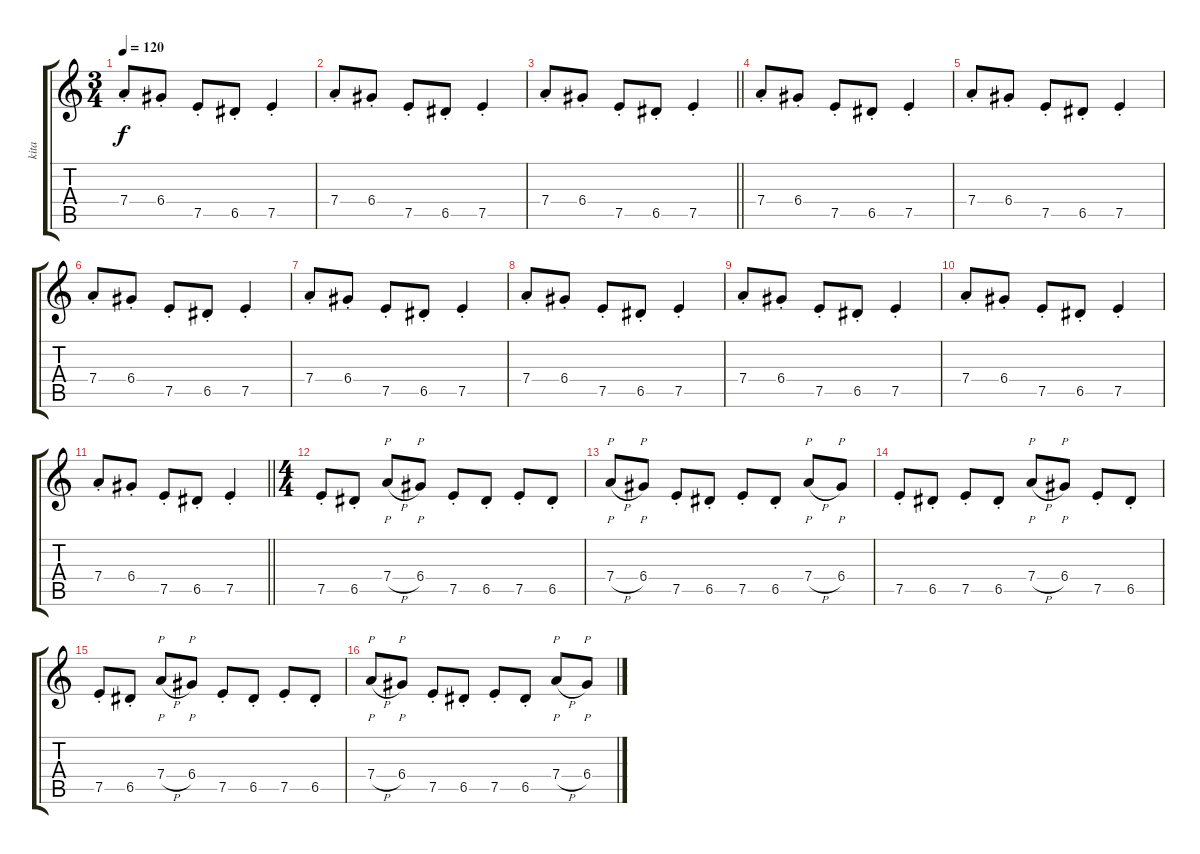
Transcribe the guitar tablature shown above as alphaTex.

\track ("kita" "kita") {instrument overdrivenguitar}
\staff {score tabs}
\tuning (E4 B3 G3 D3 A2 E2) {hide}
\ts (3 4)
\tempo 120
\clef g2
\ks c
7.4{st}.8{dy f} 6.4{st}.8 7.5{st}.8 6.5{st}.8 7.5{st}.4 |
7.4{st}.8 6.4{st}.8 7.5{st}.8 6.5{st}.8 7.5{st}.4 |
\barLineRight lightlight
7.4{st}.8 6.4{st}.8 7.5{st}.8 6.5{st}.8 7.5{st}.4 |
7.4{st}.8 6.4{st}.8 7.5{st}.8 6.5{st}.8 7.5{st}.4 |
7.4{st}.8 6.4{st}.8 7.5{st}.8 6.5{st}.8 7.5{st}.4 |
7.4{st}.8 6.4{st}.8 7.5{st}.8 6.5{st}.8 7.5{st}.4 |
7.4{st}.8 6.4{st}.8 7.5{st}.8 6.5{st}.8 7.5{st}.4 |
7.4{st}.8 6.4{st}.8 7.5{st}.8 6.5{st}.8 7.5{st}.4 |
7.4{st}.8 6.4{st}.8 7.5{st}.8 6.5{st}.8 7.5{st}.4 |
7.4{st}.8 6.4{st}.8 7.5{st}.8 6.5{st}.8 7.5{st}.4 |
\barLineRight lightlight
7.4{st}.8 6.4{st}.8 7.5{st}.8 6.5{st}.8 7.5{st}.4 |
\ts (4 4)
7.5{st}.8 6.5{st}.8 7.4{h}.8{p} 6.4.8{p} 7.5{st}.8 6.5{st}.8 7.5{st}.8 6.5{st}.8 |
7.4{h}.8{p} 6.4.8{p} 7.5{st}.8 6.5{st}.8 7.5{st}.8 6.5{st}.8 7.4{h}.8{p} 6.4.8{p} |
7.5{st}.8 6.5{st}.8 7.5{st}.8 6.5{st}.8 7.4{h}.8{p} 6.4.8{p} 7.5{st}.8 6.5{st}.8 |
7.5{st}.8 6.5{st}.8 7.4{h}.8{p} 6.4.8{p} 7.5{st}.8 6.5{st}.8 7.5{st}.8 6.5{st}.8 |
7.4{h}.8{p} 6.4.8{p} 7.5{st}.8 6.5{st}.8 7.5{st}.8 6.5{st}.8 7.4{h}.8{p} 6.4.8{p}
